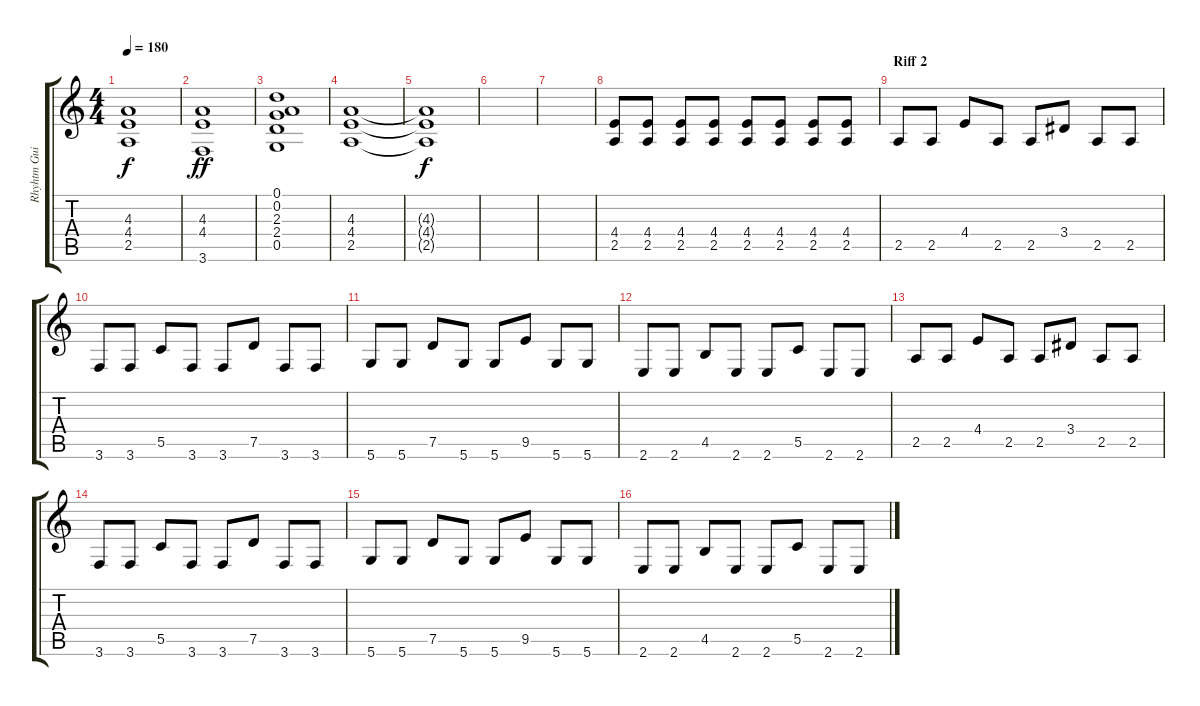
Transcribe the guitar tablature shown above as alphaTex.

\track ("Rhyhtm Guitar" "Rhyhtm Gui") {instrument distortionguitar}
\staff {score tabs}
\tuning (D4 A3 F3 C3 G2 D2) {hide}
\ts (4 4)
\tempo 180
\clef g2
\ks c
(4.3{t} 4.4{t} 2.5{t}).1{dy f} |
(4.3 4.4 3.6).1{dy ff} |
(0.1 0.2 2.3 2.4 0.5).1 |
(4.3 4.4 2.5).1 |
(4.3{t} 4.4{t} 2.5{t}).1{dy f} |
|
|
(4.4 2.5).8 (4.4 2.5).8 (4.4 2.5).8 (4.4 2.5).8 (4.4 2.5).8 (4.4 2.5).8 (4.4 2.5).8 (4.4 2.5).8 |
\section ("" "Riff 2")
2.5.8{volume 9} 2.5.8 4.4.8 2.5.8 2.5.8 3.4.8 2.5.8 2.5.8 |
3.6.8 3.6.8 5.5.8 3.6.8 3.6.8 7.5.8 3.6.8 3.6.8 |
5.6.8 5.6.8 7.5.8 5.6.8 5.6.8 9.5.8 5.6.8 5.6.8 |
2.6.8 2.6.8 4.5.8 2.6.8 2.6.8 5.5.8 2.6.8 2.6.8 |
2.5.8{volume 12} 2.5.8 4.4.8 2.5.8 2.5.8 3.4.8 2.5.8 2.5.8 |
3.6.8 3.6.8 5.5.8 3.6.8 3.6.8 7.5.8 3.6.8 3.6.8 |
5.6.8 5.6.8 7.5.8 5.6.8 5.6.8 9.5.8 5.6.8 5.6.8 |
2.6.8 2.6.8 4.5.8 2.6.8 2.6.8 5.5.8 2.6.8 2.6.8
